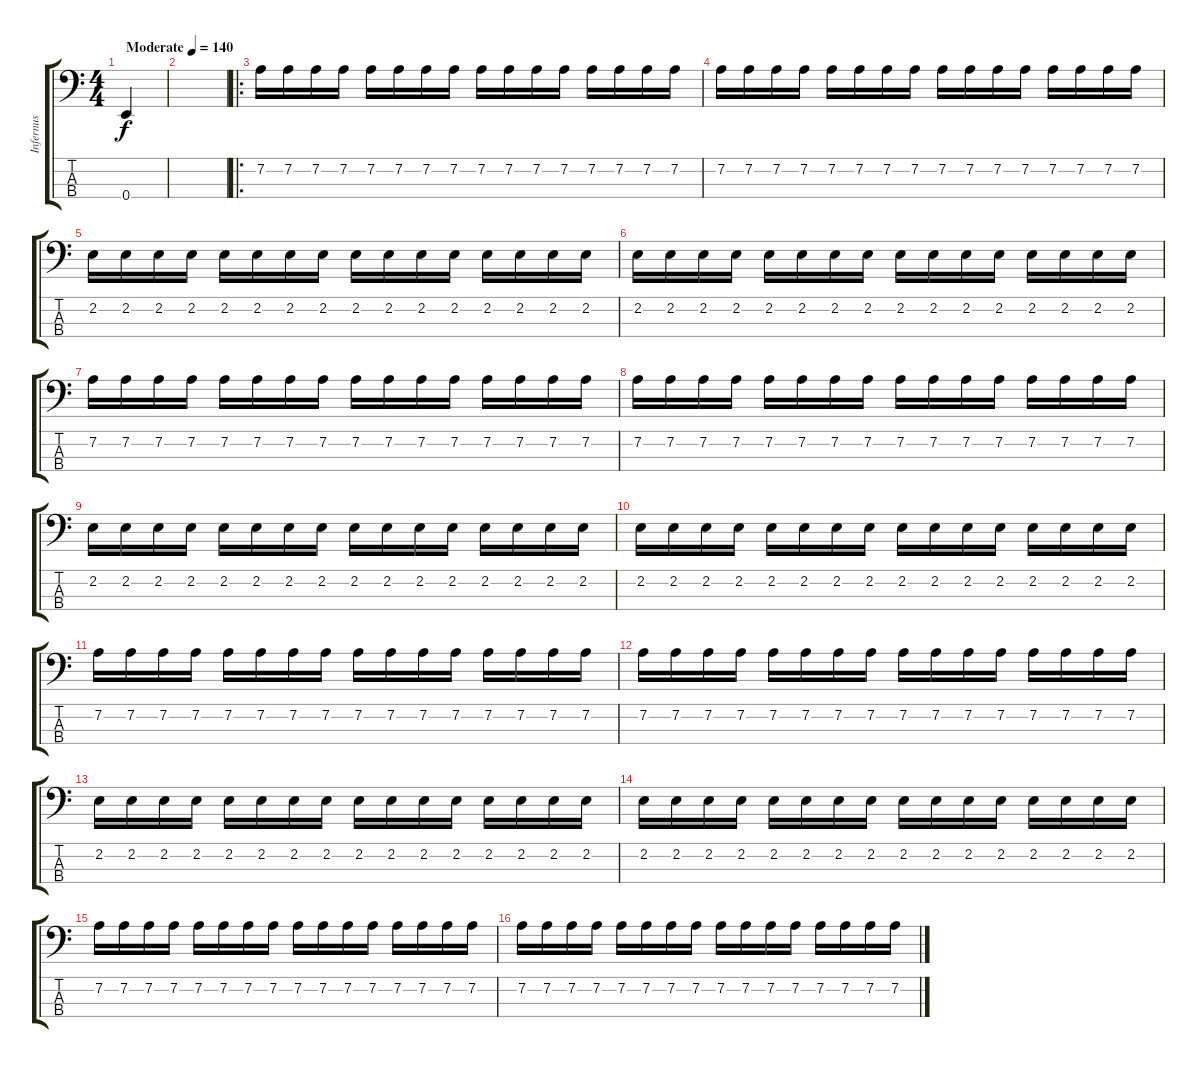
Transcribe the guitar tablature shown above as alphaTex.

\track ("Infernus" "Infernus") {instrument electricbassfinger}
\staff {score tabs}
\tuning (G2 D2 A1 E1) {hide}
\ts (4 4)
\tempo (140 "Moderate")
\clef f4
\ks c
0.4.4{dy f instrument electricbassfinger} |
|
\ro
7.2.16 7.2.16 7.2.16 7.2.16 7.2.16 7.2.16 7.2.16 7.2.16 7.2.16 7.2.16 7.2.16 7.2.16 7.2.16 7.2.16 7.2.16 7.2.16 |
7.2.16 7.2.16 7.2.16 7.2.16 7.2.16 7.2.16 7.2.16 7.2.16 7.2.16 7.2.16 7.2.16 7.2.16 7.2.16 7.2.16 7.2.16 7.2.16 |
2.2.16 2.2.16 2.2.16 2.2.16 2.2.16 2.2.16 2.2.16 2.2.16 2.2.16 2.2.16 2.2.16 2.2.16 2.2.16 2.2.16 2.2.16 2.2.16 |
2.2.16 2.2.16 2.2.16 2.2.16 2.2.16 2.2.16 2.2.16 2.2.16 2.2.16 2.2.16 2.2.16 2.2.16 2.2.16 2.2.16 2.2.16 2.2.16 |
7.2.16 7.2.16 7.2.16 7.2.16 7.2.16 7.2.16 7.2.16 7.2.16 7.2.16 7.2.16 7.2.16 7.2.16 7.2.16 7.2.16 7.2.16 7.2.16 |
7.2.16 7.2.16 7.2.16 7.2.16 7.2.16 7.2.16 7.2.16 7.2.16 7.2.16 7.2.16 7.2.16 7.2.16 7.2.16 7.2.16 7.2.16 7.2.16 |
2.2.16 2.2.16 2.2.16 2.2.16 2.2.16 2.2.16 2.2.16 2.2.16 2.2.16 2.2.16 2.2.16 2.2.16 2.2.16 2.2.16 2.2.16 2.2.16 |
2.2.16 2.2.16 2.2.16 2.2.16 2.2.16 2.2.16 2.2.16 2.2.16 2.2.16 2.2.16 2.2.16 2.2.16 2.2.16 2.2.16 2.2.16 2.2.16 |
7.2.16 7.2.16 7.2.16 7.2.16 7.2.16 7.2.16 7.2.16 7.2.16 7.2.16 7.2.16 7.2.16 7.2.16 7.2.16 7.2.16 7.2.16 7.2.16 |
7.2.16 7.2.16 7.2.16 7.2.16 7.2.16 7.2.16 7.2.16 7.2.16 7.2.16 7.2.16 7.2.16 7.2.16 7.2.16 7.2.16 7.2.16 7.2.16 |
2.2.16 2.2.16 2.2.16 2.2.16 2.2.16 2.2.16 2.2.16 2.2.16 2.2.16 2.2.16 2.2.16 2.2.16 2.2.16 2.2.16 2.2.16 2.2.16 |
2.2.16 2.2.16 2.2.16 2.2.16 2.2.16 2.2.16 2.2.16 2.2.16 2.2.16 2.2.16 2.2.16 2.2.16 2.2.16 2.2.16 2.2.16 2.2.16 |
7.2.16 7.2.16 7.2.16 7.2.16 7.2.16 7.2.16 7.2.16 7.2.16 7.2.16 7.2.16 7.2.16 7.2.16 7.2.16 7.2.16 7.2.16 7.2.16 |
7.2.16 7.2.16 7.2.16 7.2.16 7.2.16 7.2.16 7.2.16 7.2.16 7.2.16 7.2.16 7.2.16 7.2.16 7.2.16 7.2.16 7.2.16 7.2.16
